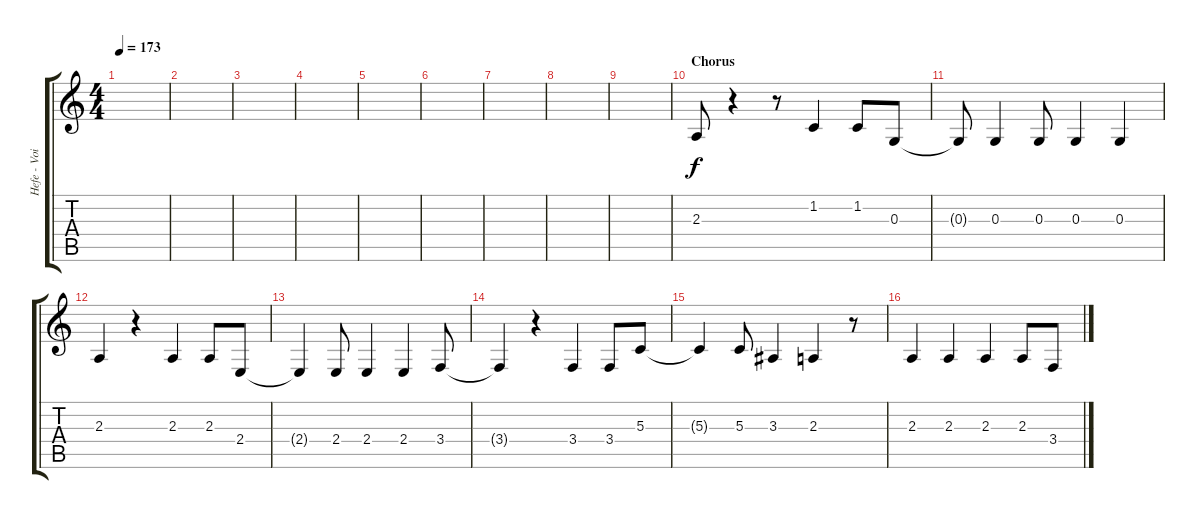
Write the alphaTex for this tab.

\track ("Hefe - Voice" "Hefe - Voi") {instrument tenorsax}
\staff {score tabs}
\tuning (E4 B3 G3 D3 A2 E2) {hide}
\ts (4 4)
\tempo 173
\clef g2
\ks c
|
|
|
|
|
|
|
|
|
\section ("" "Chorus")
2.3.8 r.4 r.8 1.2.4 1.2.8 0.3.8 |
0.3{t}.8 0.3.4 0.3.8 0.3.4 0.3.4 |
2.3.4 r.4 2.3.4 2.3.8 2.4.8 |
2.4{t}.4 2.4.8 2.4.4 2.4.4 3.4.8 |
3.4{t}.4 r.4 3.4.4 3.4.8 5.3.8 |
5.3{t}.4 5.3.8 3.3.4 2.3.4 r.8 |
2.3.4 2.3.4 2.3.4 2.3.8 3.4.8
